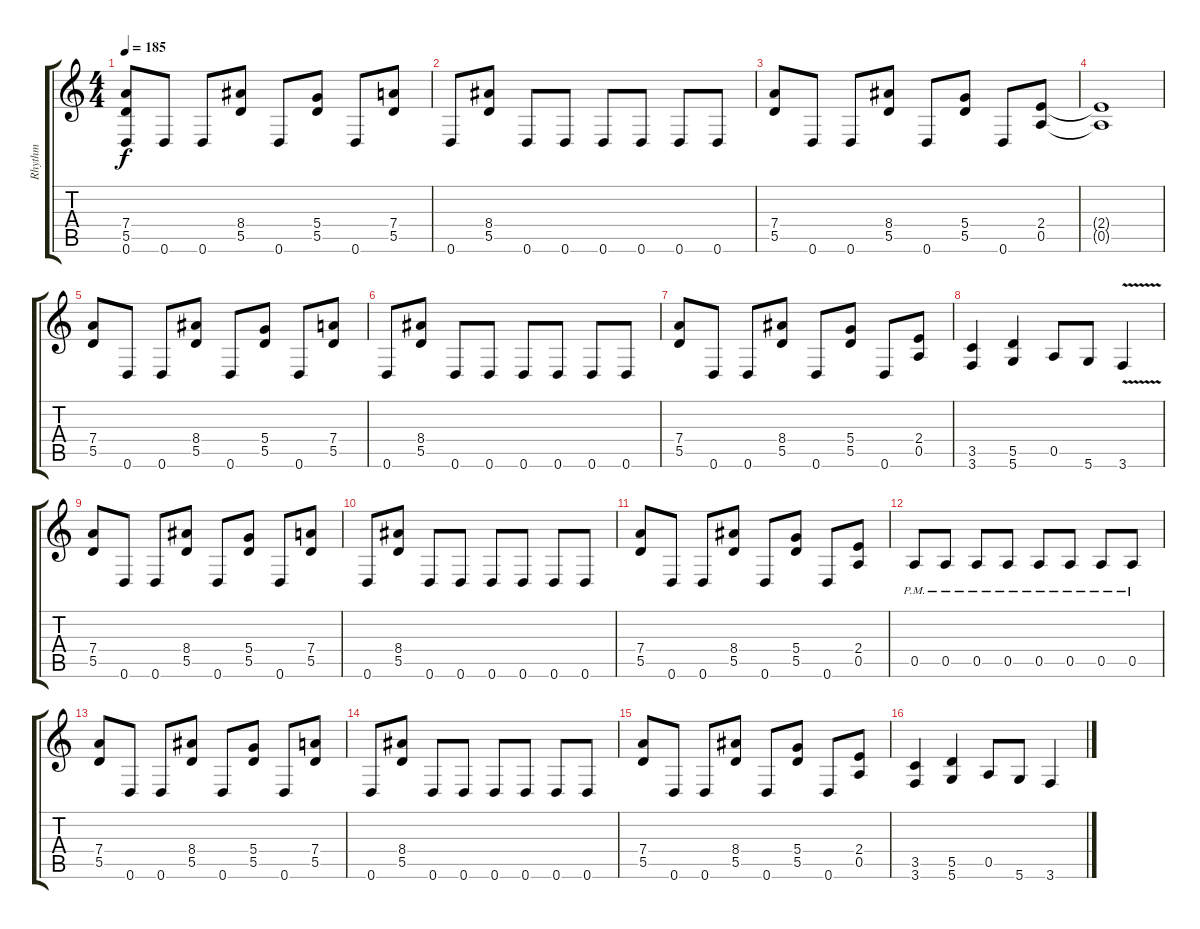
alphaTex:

\track ("Rhythm" "Rhythm") {instrument distortionguitar}
\staff {score tabs}
\tuning (E4 B3 G3 D3 A2 D2) {hide}
\ts (4 4)
\tempo 185
\clef g2
\ks c
(7.4 5.5 0.6).8{dy f instrument distortionguitar} 0.6.8 0.6.8 (8.4 5.5).8 0.6.8 (5.4 5.5).8 0.6.8 (7.4 5.5).8 |
0.6.8 (8.4 5.5).8 0.6.8 0.6.8 0.6.8 0.6.8 0.6.8 0.6.8 |
(7.4 5.5).8 0.6.8 0.6.8 (8.4 5.5).8 0.6.8 (5.4 5.5).8 0.6.8 (2.4 0.5).8 |
(2.4{t} 0.5{t}).1 |
(7.4 5.5).8 0.6.8 0.6.8 (8.4 5.5).8 0.6.8 (5.4 5.5).8 0.6.8 (7.4 5.5).8 |
0.6.8 (8.4 5.5).8 0.6.8 0.6.8 0.6.8 0.6.8 0.6.8 0.6.8 |
(7.4 5.5).8 0.6.8 0.6.8 (8.4 5.5).8 0.6.8 (5.4 5.5).8 0.6.8 (2.4 0.5).8 |
(3.5 3.6).4 (5.5 5.6).4 0.5.8 5.6.8 3.6{v}.4 |
(7.4 5.5).8 0.6.8 0.6.8 (8.4 5.5).8 0.6.8 (5.4 5.5).8 0.6.8 (7.4 5.5).8 |
0.6.8 (8.4 5.5).8 0.6.8 0.6.8 0.6.8 0.6.8 0.6.8 0.6.8 |
(7.4 5.5).8 0.6.8 0.6.8 (8.4 5.5).8 0.6.8 (5.4 5.5).8 0.6.8 (2.4 0.5).8 |
0.5{pm}.8 0.5{pm}.8 0.5{pm}.8 0.5{pm}.8 0.5{pm}.8 0.5{pm}.8 0.5{pm}.8 0.5{pm}.8 |
(7.4 5.5).8 0.6.8 0.6.8 (8.4 5.5).8 0.6.8 (5.4 5.5).8 0.6.8 (7.4 5.5).8 |
0.6.8 (8.4 5.5).8 0.6.8 0.6.8 0.6.8 0.6.8 0.6.8 0.6.8 |
(7.4 5.5).8 0.6.8 0.6.8 (8.4 5.5).8 0.6.8 (5.4 5.5).8 0.6.8 (2.4 0.5).8 |
(3.5 3.6).4 (5.5 5.6).4 0.5.8 5.6.8 3.6.4
